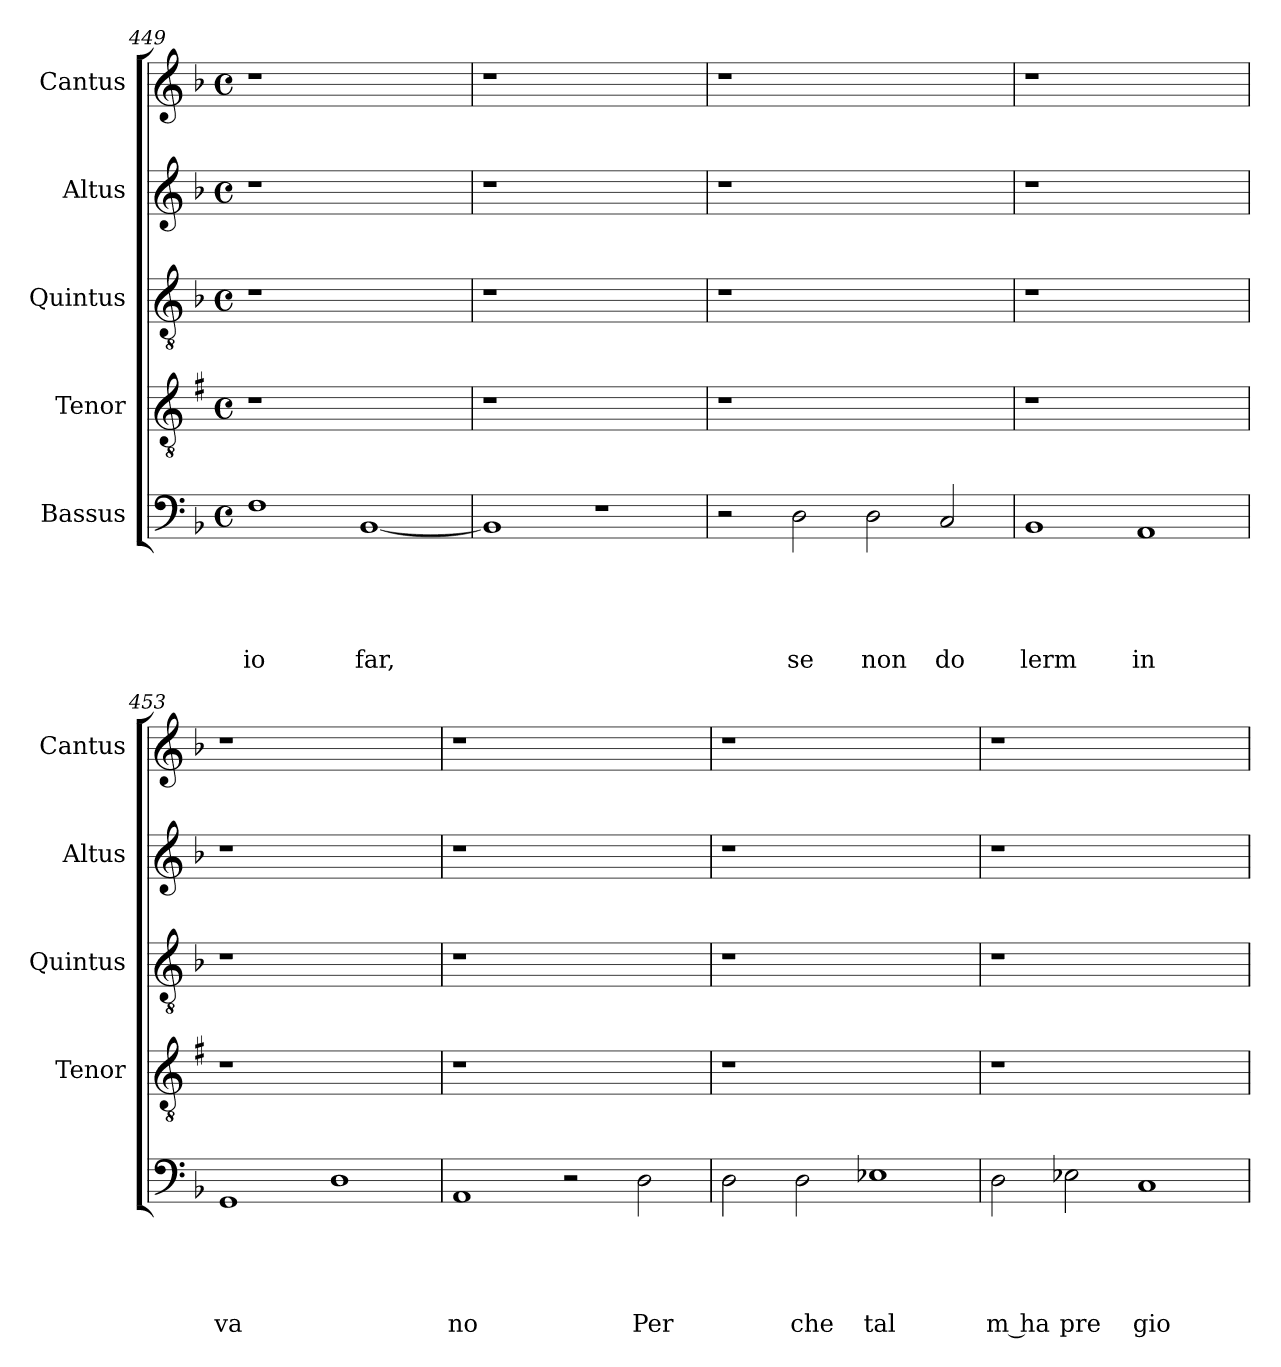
**kern	**text	**text	**text	**text	**text	**kern	**kern	**kern	**kern
*part5	*part5	*part5	*part5	*part5	*part5	*part4	*part3	*part2	*part1
*staff5	*staff5	*staff5	*staff5	*staff5	*staff5	*staff4	*staff3	*staff2	*staff1
*I"Bassus	*	*	*	*	*	*I"Tenor	*I"Quintus	*I"Altus	*I"Cantus
*	*	*	*	*	*	*I'Tenor	*I'Quintus	*I'Altus	*I'Cantus
*clefF4	*	*	*	*	*	*clefGv2	*clefGv2	*clefG2	*clefG2
*k[b-]	*	*	*	*	*	*k[f#]	*k[b-]	*k[b-]	*k[b-]
*F:	*	*	*	*	*	*G:	*F:	*F:	*F:
*M4/4	*	*	*	*	*	*M4/4	*M4/4	*M4/4	*M4/4
*met(c)	*	*	*	*	*	*met(c)	*met(c)	*met(c)	*met(c)
=449	=449	=449	=449	=449	=449	=449	=449	=449	=449
!	!	!	!	!	!LO:LY:b	!	!	!	!
1F	.	.	.	.	io	1r	1r	1r	1r
!	!	!	!	!	!LO:LY:b	!	!	!	!
[<1BB-	.	.	.	.	far,	1ryy	1ryy	1ryy	1ryy
=450	=450	=450	=450	=450	=450	=450	=450	=450	=450
1BB-]	.	.	.	.	.	1r	1r	1r	1r
1r	.	.	.	.	.	1ryy	1ryy	1ryy	1ryy
=451	=451	=451	=451	=451	=451	=451	=451	=451	=451
2r	.	.	.	.	.	1r	1r	1r	1r
!	!	!	!	!	!LO:LY:b	!	!	!	!
2D\	.	.	.	.	se	.	.	.	.
!	!	!	!	!	!LO:LY:b	!	!	!	!
2D\	.	.	.	.	non	1ryy	1ryy	1ryy	1ryy
!	!	!	!	!	!LO:LY:b	!	!	!	!
2C/	.	.	.	.	do	.	.	.	.
=452	=452	=452	=452	=452	=452	=452	=452	=452	=452
!	!	!	!	!	!LO:LY:b	!	!	!	!
1BB-	.	.	.	.	lerm	1r	1r	1r	1r
!	!	!	!	!	!LO:LY:b	!	!	!	!
1AA	.	.	.	.	in	1ryy	1ryy	1ryy	1ryy
=453	=453	=453	=453	=453	=453	=453	=453	=453	=453
!	!	!	!	!	!LO:LY:b	!	!	!	!
1GG	.	.	.	.	va	1r	1r	1r	1r
1D	.	.	.	.	.	1ryy	1ryy	1ryy	1ryy
=454	=454	=454	=454	=454	=454	=454	=454	=454	=454
!	!	!	!	!	!LO:LY:b	!	!	!	!
1AA	.	.	.	.	no	1r	1r	1r	1r
2r	.	.	.	.	.	1ryy	1ryy	1ryy	1ryy
!	!	!	!	!	!LO:LY:b	!	!	!	!
2D\	.	.	.	.	Per	.	.	.	.
!!LO:LB:g=z
=455	=455	=455	=455	=455	=455	=455	=455	=455	=455
2D\	.	.	.	.	.	1r	1r	1r	1r
!	!	!	!	!	!LO:LY:b	!	!	!	!
2D\	.	.	.	.	che	.	.	.	.
!	!	!	!	!	!LO:LY:b	!	!	!	!
1E-X	.	.	.	.	tal	1ryy	1ryy	1ryy	1ryy
=456	=456	=456	=456	=456	=456	=456	=456	=456	=456
!	!	!	!	!	!LO:LY:b:rj	!	!	!	!
2D\	.	.	.	.	m ha	1r	1r	1r	1r
!	!	!	!	!	!LO:LY:b	!	!	!	!
2E-\	.	.	.	.	pre	.	.	.	.
!	!	!	!	!	!LO:LY:b	!	!	!	!
1C	.	.	.	.	gio	1ryy	1ryy	1ryy	1ryy
=	=	=	=	=	=	=	=	=	=
*-	*-	*-	*-	*-	*-	*-	*-	*-	*-
